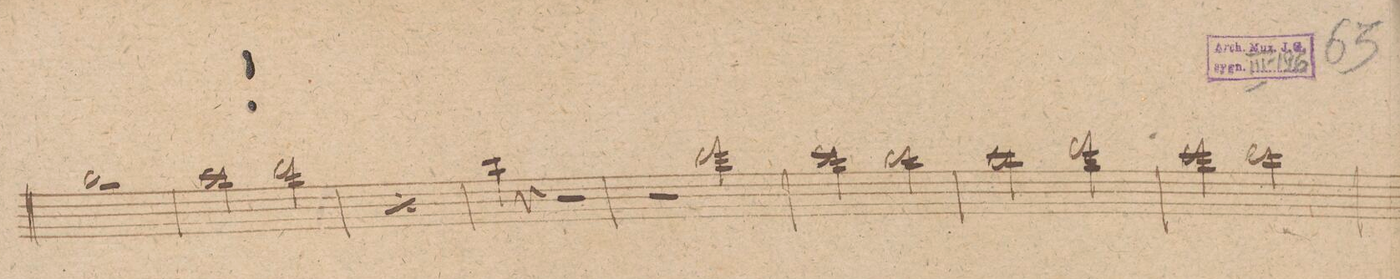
**kern	**dynam
*I"Flauto. 1mo	*
*clefG2	*
*k[]	*
*met(c|)	*
*M2/2	*
1bb	.
=229	=229
2ccc\	.
2ddd\	.
=230	=230
*rep	*
2ccc\	.
2ddd\	.
*Xrep	*
=231	=231
4ccc\	.
4r	.
2r	.
=232	=232
2r	.
2fff\	.
=233	=233
2eee\	.
2ddd\	.
=234	=234
2ccc\	.
2fff\	.
=235	=235
2eee\	.
2ddd\	.
=236	=236
*-	*-
